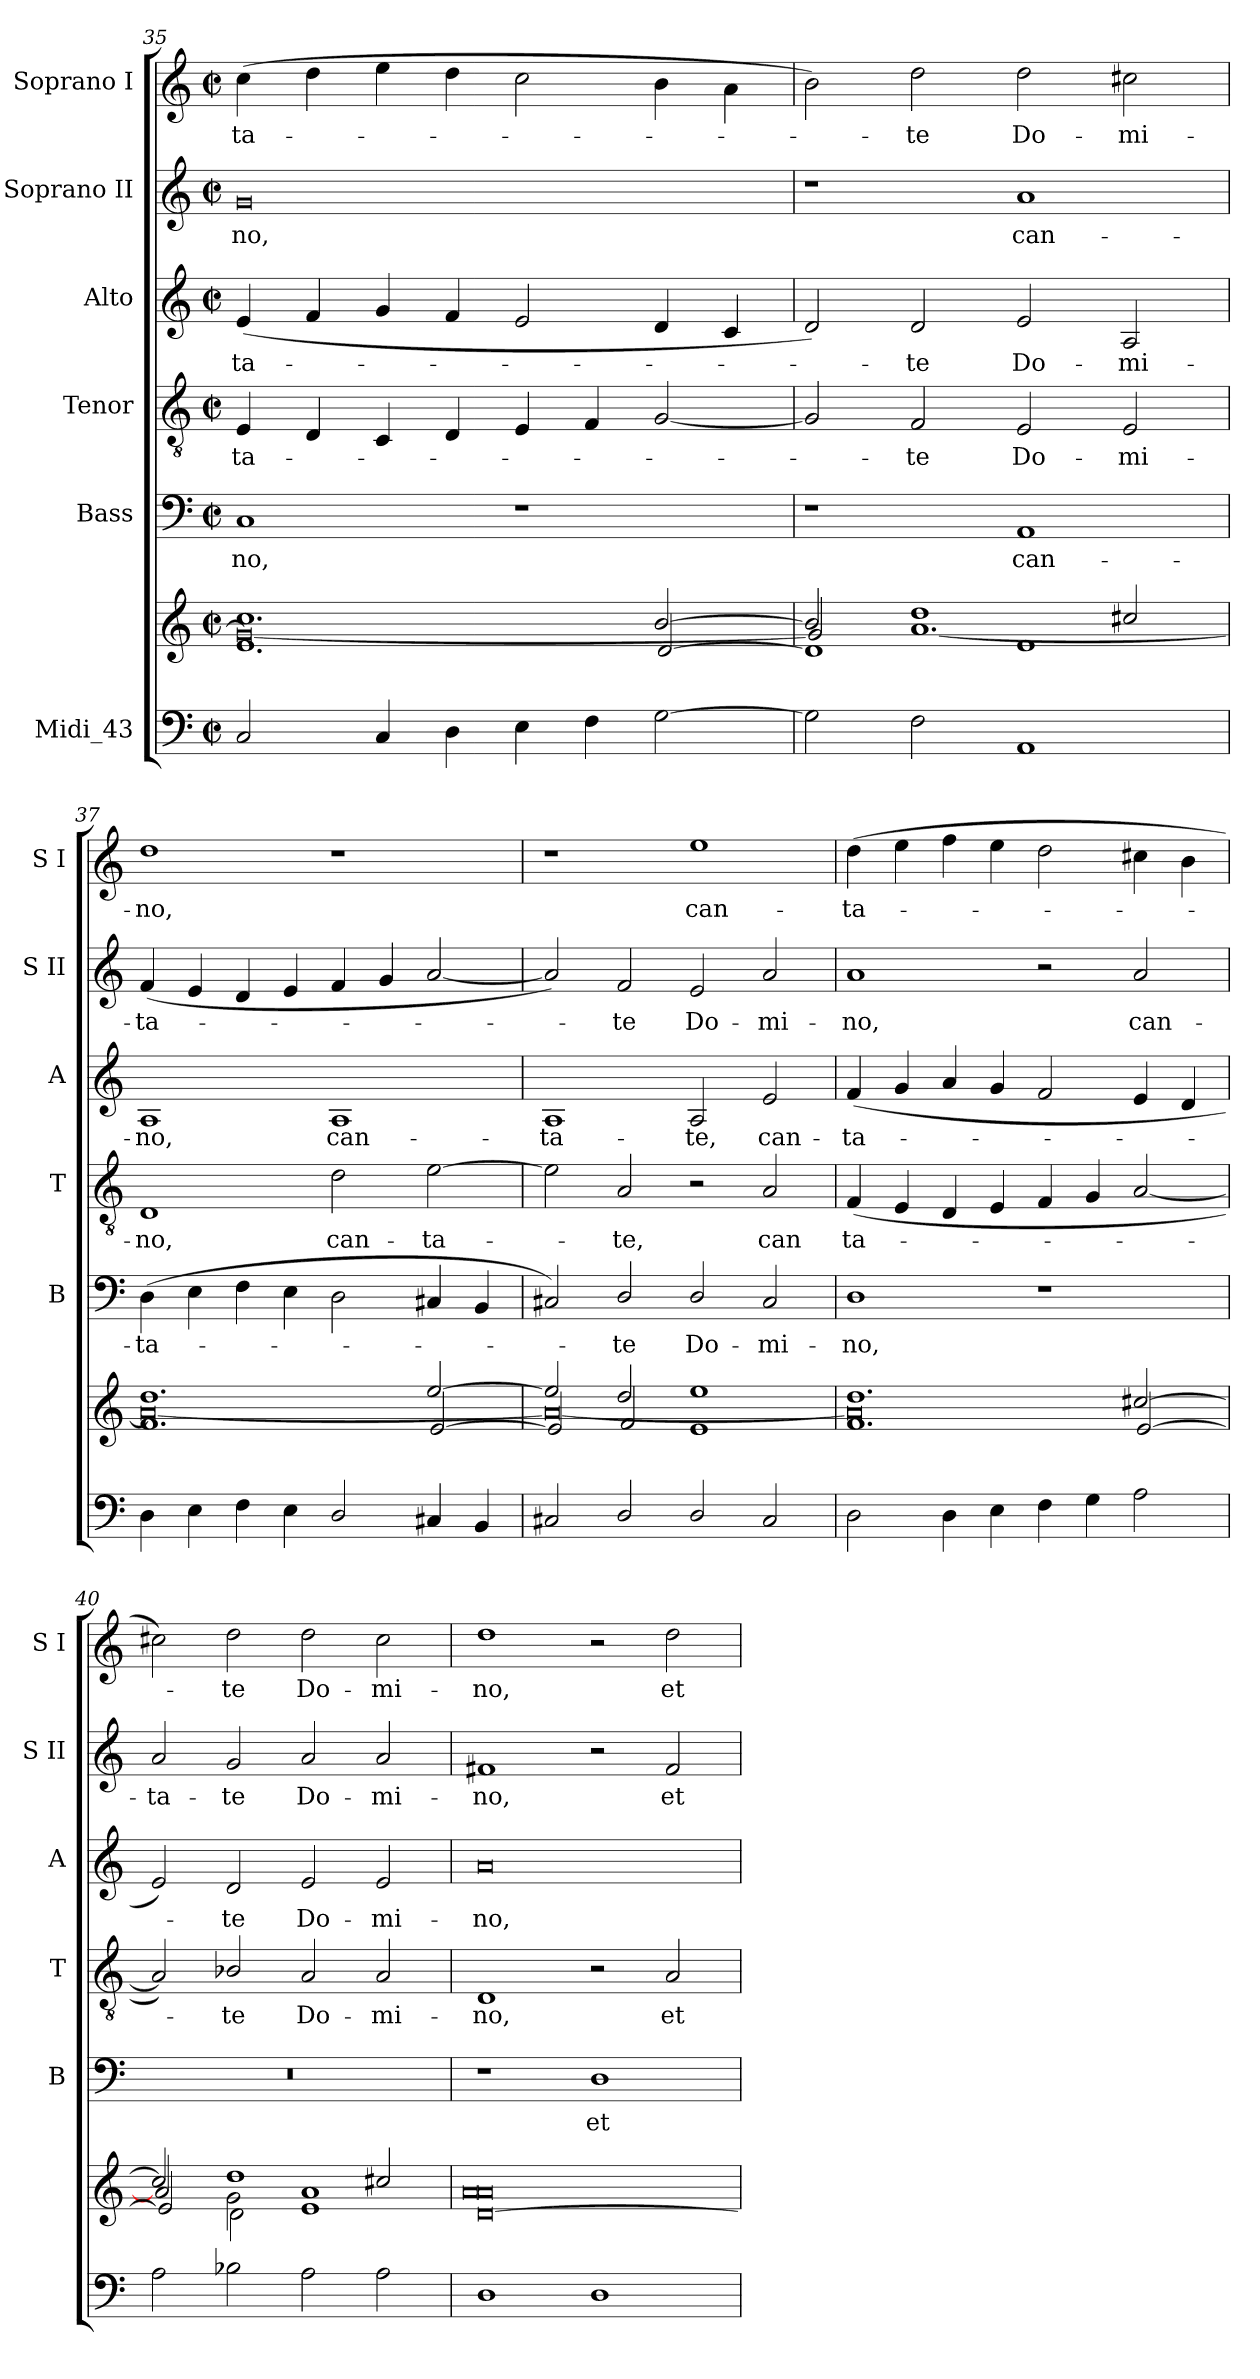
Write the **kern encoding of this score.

**kern	**kern	**kern	**text	**kern	**text	**kern	**text	**kern	**text	**kern	**text
*part6	*part6	*part5	*part5	*part4	*part4	*part3	*part3	*part2	*part2	*part1	*part1
*staff7	*staff6	*staff5	*staff5	*staff4	*staff4	*staff3	*staff3	*staff2	*staff2	*staff1	*staff1
*I"Midi_43	*	*I"Bass	*	*I"Tenor	*	*I"Alto	*	*I"Soprano II	*	*I"Soprano I	*
*	*	*I'B	*	*I'T	*	*I'A	*	*I'S II	*	*I'S I	*
!!LO:LB:g=z
*clefF4	*clefG2	*clefF4	*	*clefGv2	*	*clefG2	*	*clefG2	*	*clefG2	*
*k[]	*k[]	*k[]	*	*k[]	*	*k[]	*	*k[]	*	*k[]	*
*C:	*C:	*C:	*	*C:	*	*C:	*	*C:	*	*C:	*
*M4/2	*M4/2	*M4/2	*	*M4/2	*	*M4/2	*	*M4/2	*	*M4/2	*
*met(c|)	*met(c|)	*met(c|)	*	*met(c|)	*	*met(c|)	*	*met(c|)	*	*met(c|)	*
=35	=35	=35	=35	=35	=35	=35	=35	=35	=35	=35	=35
*	*^	*	*	*	*	*	*	*	*	*	*
*	*	*^	*	*	*	*	*	*	*	*	*	*
!	!	!	!	!	!LO:LY:b	!	!LO:LY:b	!	!LO:LY:b	!	!LO:LY:b	!	!LO:LY:b
2C	1.cc/	0g\_	1.e\	1C	-no,	4E	-ta-	(<4e	-ta-	0g	-no,	(>4cc	-ta-
.	.	.	.	.	.	4D	.	4f	.	.	.	4dd	.
4C	.	.	.	.	.	4C	.	4g	.	.	.	4ee	.
4D	.	.	.	.	.	4D	.	4f	.	.	.	4dd	.
4E	.	.	.	1r	.	4E	.	2e	.	.	.	2cc	.
4F	.	.	.	.	.	4F	.	.	.	.	.	.	.
[2G	[2b/	.	[2d/	.	.	[2G	.	4d	.	.	.	4b	.
.	.	.	.	.	.	.	.	4c	.	.	.	4a\	.
=36	=36	=36	=36	=36	=36	=36	=36	=36	=36	=36	=36	=36	=36
2G]	2b/]	2g/]	1d\]	1r	.	2G]	.	2d)	.	1r	.	2b)	.
!	!	!	!	!	!	!	!LO:LY:b	!	!LO:LY:b	!	!	!	!LO:LY:b
2F	1dd/	[1.a\	.	.	.	2F	te	2d	-te	.	.	2dd	te
!	!	!	!	!	!LO:LY:b	!	!LO:LY:b	!	!LO:LY:b	!	!LO:LY:b	!	!LO:LY:b
1AA	.	.	1e\	1AA	can-	2E	Do-	2e	Do-	1a	can-	2dd	Do-
!	!	!	!	!	!	!	!LO:LY:b	!	!LO:LY:b	!	!	!	!LO:LY:b
.	2cc#X/	.	.	.	.	2E	-mi-	2A	-mi-	.	.	2cc#X	-mi-
=37	=37	=37	=37	=37	=37	=37	=37	=37	=37	=37	=37	=37	=37
!	!	!	!	!	!LO:LY:b	!	!LO:LY:b	!	!LO:LY:b	!	!LO:LY:b	!	!LO:LY:b
4D	1.dd/	0a\_	1.f\	(>4D	-ta-	1D	-no,	1A	-no,	(<4f	-ta-	1dd	-no,
4E	.	.	.	4E	.	.	.	.	.	4e	.	.	.
4F	.	.	.	4F	.	.	.	.	.	4d	.	.	.
4E	.	.	.	4E	.	.	.	.	.	4e	.	.	.
!	!	!	!	!	!	!	!LO:LY:b	!	!LO:LY:b	!	!	!	!
2D/	.	.	.	2D\	.	2d	can-	1A	can-	4f	.	1r	.
.	.	.	.	.	.	.	.	.	.	4g	.	.	.
!	!	!	!	!	!	!	!LO:LY:b	!	!	!	!	!	!
4C#X	[2ee/	.	[2e/	4C#X/	.	[2e	-ta-	.	.	[2a	.	.	.
4BB	.	.	.	4BB/	.	.	.	.	.	.	.	.	.
=38	=38	=38	=38	=38	=38	=38	=38	=38	=38	=38	=38	=38	=38
!	!	!	!	!	!	!	!	!	!LO:LY:b	!	!	!	!
2C#X	2ee/]	0a\_	2e/]	2C#X)	.	2e]	.	1A	-ta-	2a])	.	1r	.
!	!	!	!	!	!LO:LY:b	!	!LO:LY:b	!	!	!	!LO:LY:b	!	!
2D/	2dd/	.	2f/	2D/	te	2A	te,	.	.	2f	te	.	.
!	!	!	!	!	!LO:LY:b	!	!	!	!LO:LY:b	!	!LO:LY:b	!	!LO:LY:b
2D/	1ee/	.	1e\	2D/	Do-	2r	.	2A	-te,	2e	Do-	1ee	can-
!	!	!	!	!	!LO:LY:b	!	!LO:LY:b	!	!LO:LY:b	!	!LO:LY:b	!	!
2C#	.	.	.	2C#	-mi-	2A	can	2e	can-	2a	-mi-	.	.
=39	=39	=39	=39	=39	=39	=39	=39	=39	=39	=39	=39	=39	=39
!	!	!	!	!	!LO:LY:b	!	!LO:LY:b	!	!LO:LY:b	!	!LO:LY:b	!	!LO:LY:b
2D	1.dd/	0a\]	1.f\	1D	-no,	(<4F	ta-	(<4f	-ta-	1a	-no,	(>4dd	-ta-
.	.	.	.	.	.	4E	.	4g	.	.	.	4ee	.
4D	.	.	.	.	.	4D	.	4a	.	.	.	4ff	.
4E	.	.	.	.	.	4E	.	4g	.	.	.	4ee	.
4F	.	.	.	1r	.	4F	.	2f	.	2r	.	2dd	.
4G	.	.	.	.	.	4G	.	.	.	.	.	.	.
!	!	!	!	!	!	!	!	!	!	!	!LO:LY:b	!	!
2A	[2cc#X/	.	[2e/	.	.	[2A	.	4e	.	2a	can-	4cc#X	.
.	.	.	.	.	.	.	.	4d	.	.	.	4b	.
=40	=40	=40	=40	=40	=40	=40	=40	=40	=40	=40	=40	=40	=40
!	!	!	!	!	!	!	!	!	!	!	!LO:LY:b	!	!
2A	2cc#/]	2a/]	2e/]	0r	.	2A])	.	2e)	.	2a	-ta-	2cc#X)	.
!	!	!	!	!	!	!	!LO:LY:b	!	!LO:LY:b	!	!LO:LY:b	!	!LO:LY:b
2B-X	1dd/	2g\	2d\	.	.	2B-X/	te	2d	te	2g	-te	2dd	te
!	!	!	!	!	!	!	!LO:LY:b	!	!LO:LY:b	!	!LO:LY:b	!	!LO:LY:b
2A	.	1a\	1e\	.	.	2A	Do-	2e	Do-	2a	Do-	2dd	Do-
!	!	!	!	!	!	!	!LO:LY:b	!	!LO:LY:b	!	!LO:LY:b	!	!LO:LY:b
2A	2cc#/	.	.	.	.	2A	-mi-	2e	-mi-	2a	-mi-	2cc#	-mi-
=41	=41	=41	=41	=41	=41	=41	=41	=41	=41	=41	=41	=41	=41
!	!	!	!	!	!	!	!LO:LY:b	!	!LO:LY:b	!	!LO:LY:b	!	!LO:LY:b
1D	0a/	0a\	[0d\	1r	.	1D	-no,	0a	-no,	1f#X	-no,	1dd	-no,
!	!	!	!	!	!LO:LY:b	!	!	!	!	!	!	!	!
1D	.	.	.	1D	et	2r	.	.	.	2r	.	2r	.
!	!	!	!	!	!	!	!LO:LY:b	!	!	!	!LO:LY:b	!	!LO:LY:b
.	.	.	.	.	.	2A	et	.	.	2f#	et	2dd	et
*	*v	*v	*v	*	*	*	*	*	*	*	*	*	*
=	=	=	=	=	=	=	=	=	=	=	=
*-	*-	*-	*-	*-	*-	*-	*-	*-	*-	*-	*-
